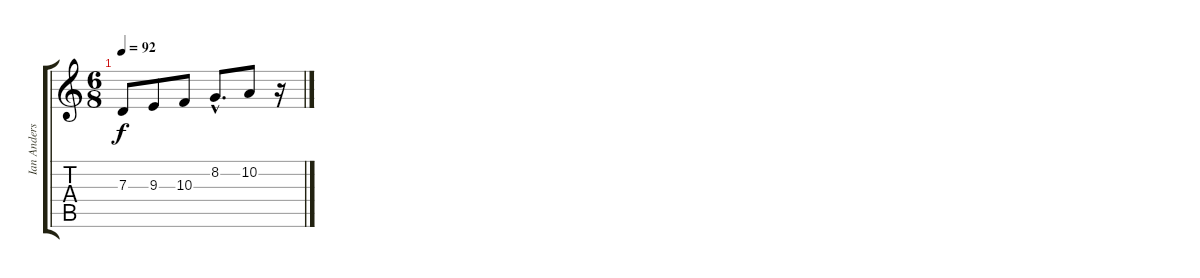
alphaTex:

\track ("Ian Anderson (Flute)" "Ian Anders") {instrument flute}
\staff {score tabs}
\tuning (E4 B3 G3 D3 A2 E2) {hide}
\ts (6 8)
\tempo 92
\clef g2
\ks c
7.3.8{dy f} 9.3.8 10.3.8 8.2{hac}.8{d} 10.2.8 r.16
